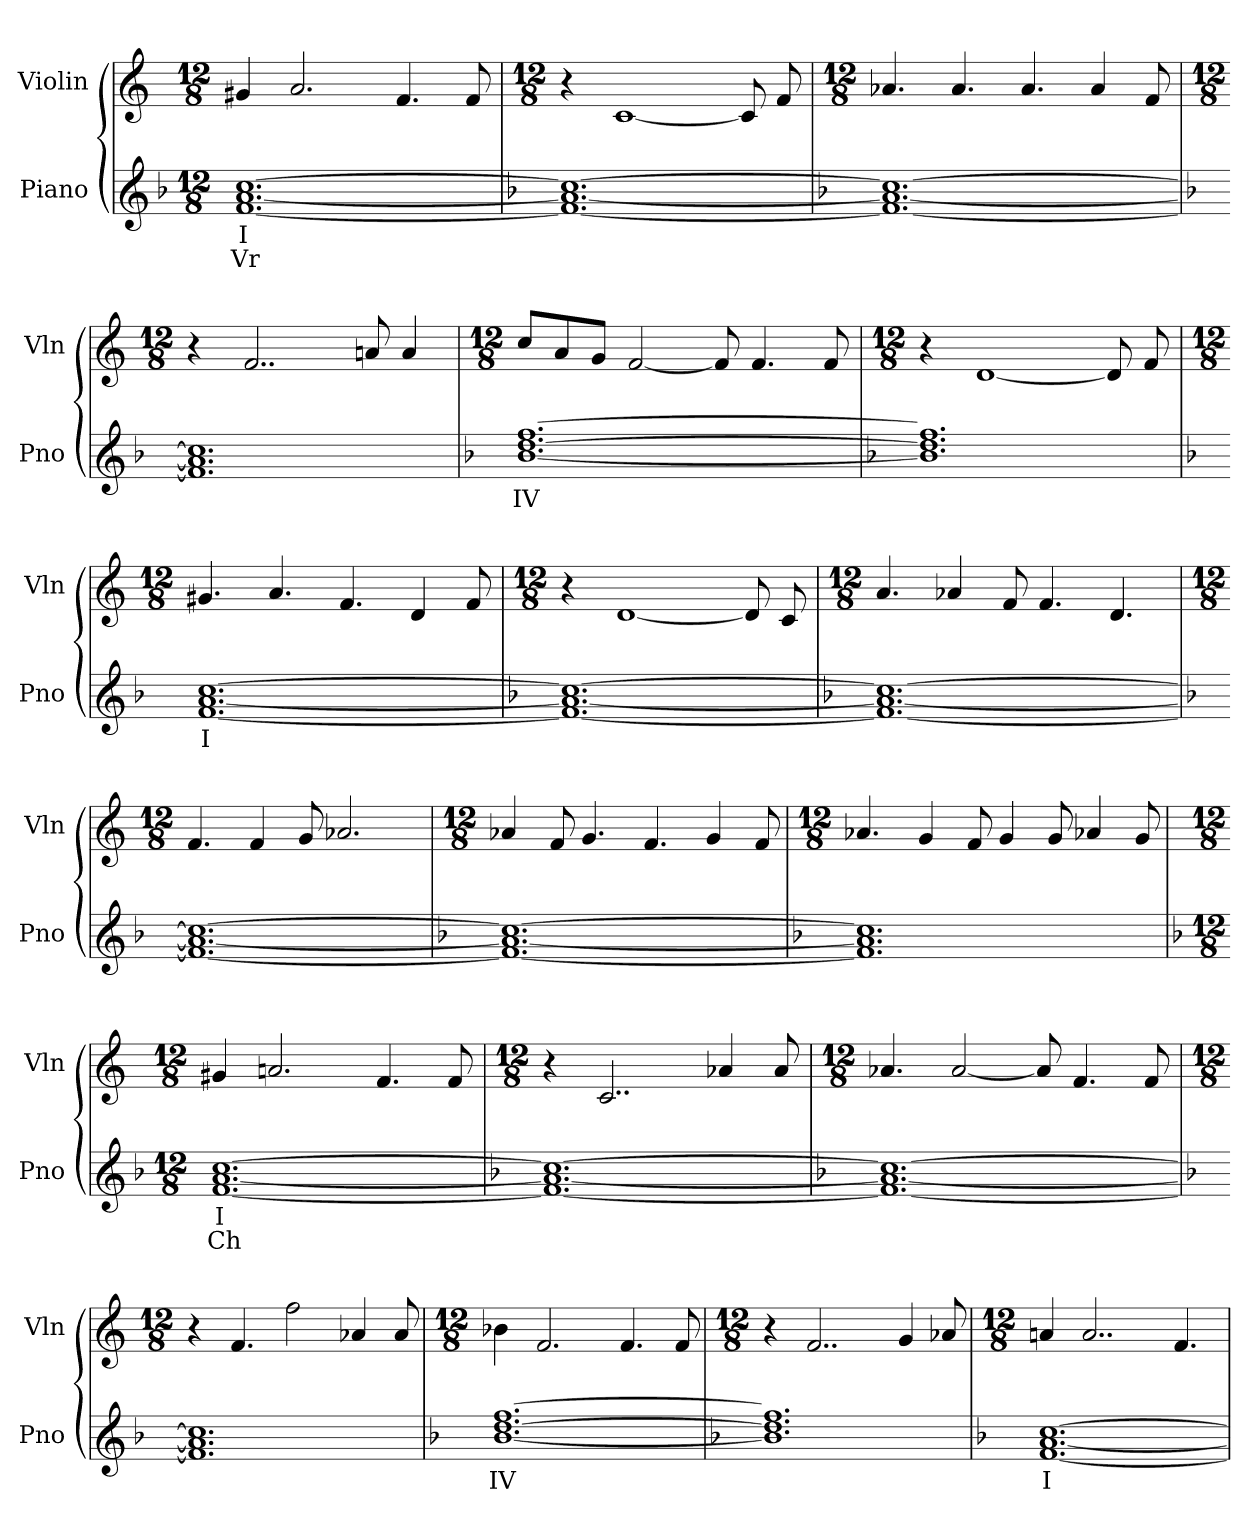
**kern	**text	**text	**kern
*part2	*part2	*part2	*part1
*staff2	*staff2	*staff2	*staff1
*I"Piano	*	*	*I"Violin
*I'Pno	*	*	*I'Vln
*k[b-]	*	*	*
*F:	*	*	*
*M12/8	*	*	*M12/8
=	=	=	=
[1.f [1.a [1.cc	I	Vr	4g#X
.	.	.	2.a
.	.	.	4.f
.	.	.	8f
=	=	=	=
*k[b-]	*	*	*
*F:	*	*	*
*	*	*	*M12/8
1.f_ 1.a_ 1.cc_	.	.	4r
.	.	.	[1c
.	.	.	8c]
.	.	.	8f
=	=	=	=
*k[b-]	*	*	*
*F:	*	*	*
*	*	*	*M12/8
1.f_ 1.a_ 1.cc_	.	.	4.a-X
.	.	.	4.a-
.	.	.	4.a-
.	.	.	4a-
.	.	.	8f
=	=	=	=
*k[b-]	*	*	*
*F:	*	*	*
*	*	*	*M12/8
1.f] 1.a] 1.cc]	.	.	4r
.	.	.	2..f
.	.	.	8an
.	.	.	4a
=	=	=	=
*k[b-]	*	*	*
*F:	*	*	*
*	*	*	*M12/8
[1.b- [1.dd [1.ff	IV	.	8ccL
.	.	.	8a
.	.	.	8gJ
.	.	.	[2f
.	.	.	8f]
.	.	.	4.f
.	.	.	8f
=	=	=	=
*k[b-]	*	*	*
*F:	*	*	*
*	*	*	*M12/8
1.b-] 1.dd] 1.ff]	.	.	4r
.	.	.	[1d
.	.	.	8d]
.	.	.	8f
=	=	=	=
*k[b-]	*	*	*
*F:	*	*	*
*	*	*	*M12/8
[1.f [1.a [1.cc	I	.	4.g#X
.	.	.	4.a
.	.	.	4.f
.	.	.	4d
.	.	.	8f
=	=	=	=
*k[b-]	*	*	*
*F:	*	*	*
*	*	*	*M12/8
1.f_ 1.a_ 1.cc_	.	.	4r
.	.	.	[1d
.	.	.	8d]
.	.	.	8c
=	=	=	=
*k[b-]	*	*	*
*F:	*	*	*
*	*	*	*M12/8
1.f_ 1.a_ 1.cc_	.	.	4.a
.	.	.	4a-X
.	.	.	8f
.	.	.	4.f
.	.	.	4.d
=	=	=	=
*k[b-]	*	*	*
*F:	*	*	*
*	*	*	*M12/8
1.f_ 1.a_ 1.cc_	.	.	4.f
.	.	.	4f
.	.	.	8g
.	.	.	2.a-X
=	=	=	=
*k[b-]	*	*	*
*F:	*	*	*
*	*	*	*M12/8
1.f_ 1.a_ 1.cc_	.	.	4a-X
.	.	.	8f
.	.	.	4.g
.	.	.	4.f
.	.	.	4g
.	.	.	8f
=	=	=	=
*k[b-]	*	*	*
*F:	*	*	*
*	*	*	*M12/8
1.f] 1.a] 1.cc]	.	.	4.a-X
.	.	.	4g
.	.	.	8f
.	.	.	4g
.	.	.	8g
.	.	.	4a-X
.	.	.	8g
=	=	=	=
*k[b-]	*	*	*
*F:	*	*	*
*M12/8	*	*	*M12/8
[1.f [1.a [1.cc	I	Ch	4g#X
.	.	.	2.an
.	.	.	4.f
.	.	.	8f
=	=	=	=
*k[b-]	*	*	*
*F:	*	*	*
*	*	*	*M12/8
1.f_ 1.a_ 1.cc_	.	.	4r
.	.	.	2..c
.	.	.	4a-X
.	.	.	8a-
=	=	=	=
*k[b-]	*	*	*
*F:	*	*	*
*	*	*	*M12/8
1.f_ 1.a_ 1.cc_	.	.	4.a-X
.	.	.	[2a-
.	.	.	8a-]
.	.	.	4.f
.	.	.	8f
=	=	=	=
*k[b-]	*	*	*
*F:	*	*	*
*	*	*	*M12/8
1.f] 1.a] 1.cc]	.	.	4r
.	.	.	4.f
.	.	.	2ff
.	.	.	4a-X
.	.	.	8a-
=	=	=	=
*k[b-]	*	*	*
*F:	*	*	*
*	*	*	*M12/8
[1.b- [1.dd [1.ff	IV	.	4b-X
.	.	.	2.f
.	.	.	4.f
.	.	.	8f
=	=	=	=
*k[b-]	*	*	*
*F:	*	*	*
*	*	*	*M12/8
1.b-] 1.dd] 1.ff]	.	.	4r
.	.	.	2..f
.	.	.	4g
.	.	.	8a-X
=	=	=	=
*k[b-]	*	*	*
*F:	*	*	*
*	*	*	*M12/8
[1.f [1.a [1.cc	I	.	4an
.	.	.	2..a
.	.	.	4.f
=	=	=	=
*-	*-	*-	*-
